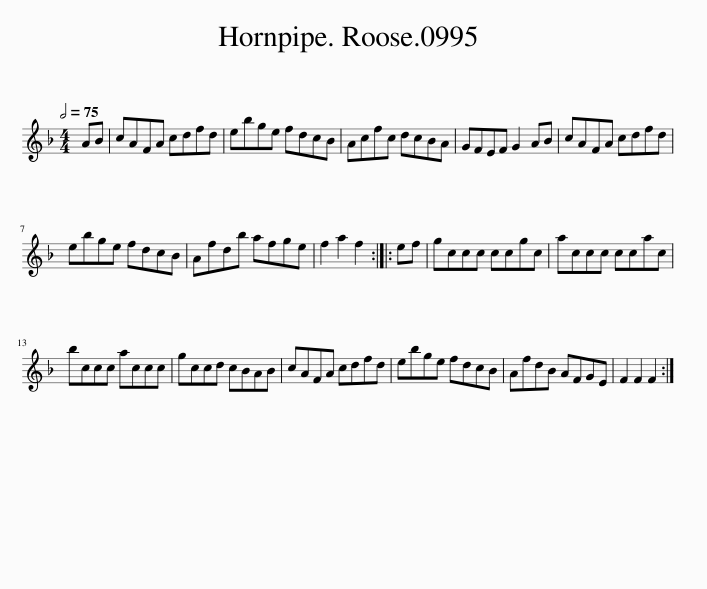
X:1
L:1/8
Q:1/2=75
M:4/4
I:linebreak $
K:F
V:1 treble
V:1
 AB | cAFA cdfd | ebge fdcB | Acfc dcBA | GFEF G2 AB | %5
 cAFA cdfd |$ ebge fdcB | Afdb afge | f2 a2 f2 :: ef | %10
 gccc ccgc | accc ccac |$ bccc accc | gccd cBAB | cAFA cdfd | %15
 ebge fdcB | AfdB AFGE | F2 F2 F2 :| %18
